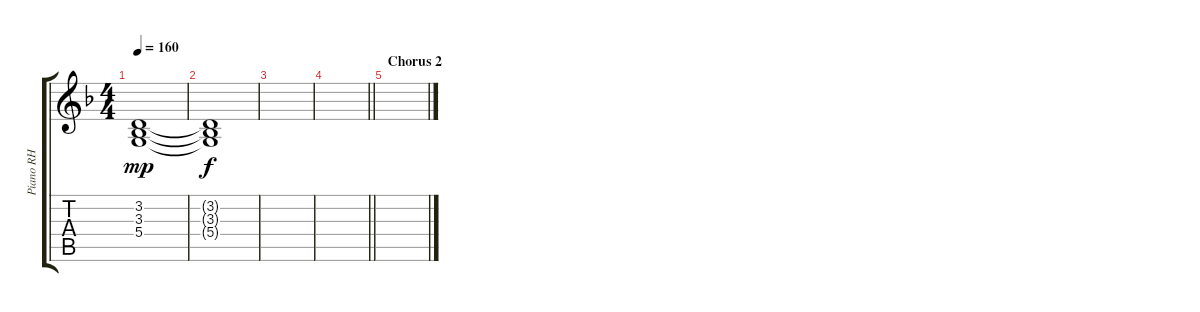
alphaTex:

\track ("Piano RH" "Piano RH") {instrument acousticgrandpiano}
\staff {score tabs}
\tuning (E4 B3 G3 D3 A2 E2) {hide}
\ts (4 4)
\tempo 160
\clef g2
\ks f
(3.2 3.3 5.4).1{dy mp} |
(3.2{t} 3.3{t} 5.4{t}).1{dy f} |
|
\barLineRight lightlight
|
\section ("" "Chorus 2")
